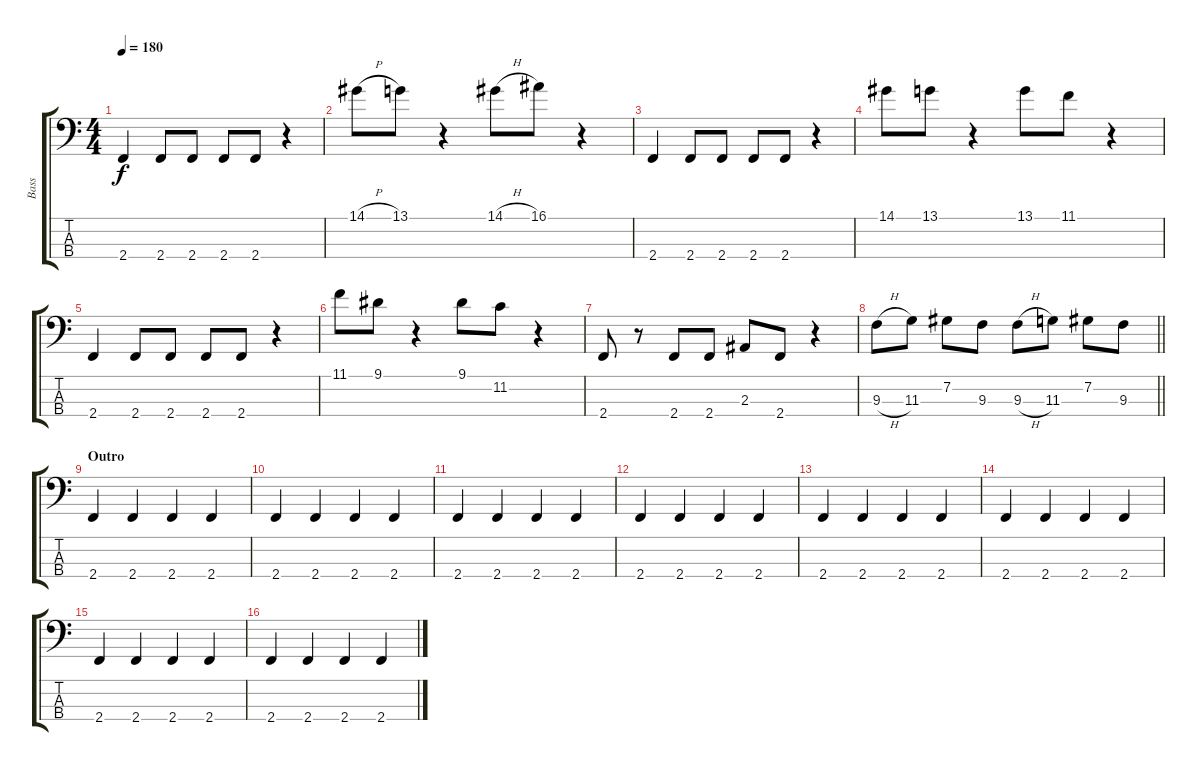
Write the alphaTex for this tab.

\track ("Bass" "Bass") {instrument electricbassfinger}
\staff {score tabs}
\tuning (Gb2 Db2 Ab1 Eb1) {hide}
\ts (4 4)
\tempo 180
\clef f4
\ks c
2.4.4{dy f} 2.4.8 2.4.8 2.4.8 2.4.8 r.4 |
14.1{h}.8 13.1.8 r.4 14.1{h}.8 16.1.8 r.4 |
2.4.4 2.4.8 2.4.8 2.4.8 2.4.8 r.4 |
14.1.8 13.1.8 r.4 13.1.8 11.1.8 r.4 |
2.4.4 2.4.8 2.4.8 2.4.8 2.4.8 r.4 |
11.1.8 9.1.8 r.4 9.1.8 11.2.8 r.4 |
2.4.8 r.8 2.4.8 2.4.8 2.3.8 2.4.8 r.4 |
\barLineRight lightlight
9.3{h}.8 11.3.8 7.2.8 9.3.8 9.3{h}.8 11.3.8 7.2.8 9.3.8 |
\section ("" "Outro")
2.4.4 2.4.4 2.4.4 2.4.4 |
2.4.4 2.4.4 2.4.4 2.4.4 |
2.4.4 2.4.4 2.4.4 2.4.4 |
2.4.4 2.4.4 2.4.4 2.4.4 |
2.4.4 2.4.4 2.4.4 2.4.4 |
2.4.4 2.4.4 2.4.4 2.4.4 |
2.4.4 2.4.4 2.4.4 2.4.4 |
2.4.4 2.4.4 2.4.4 2.4.4
